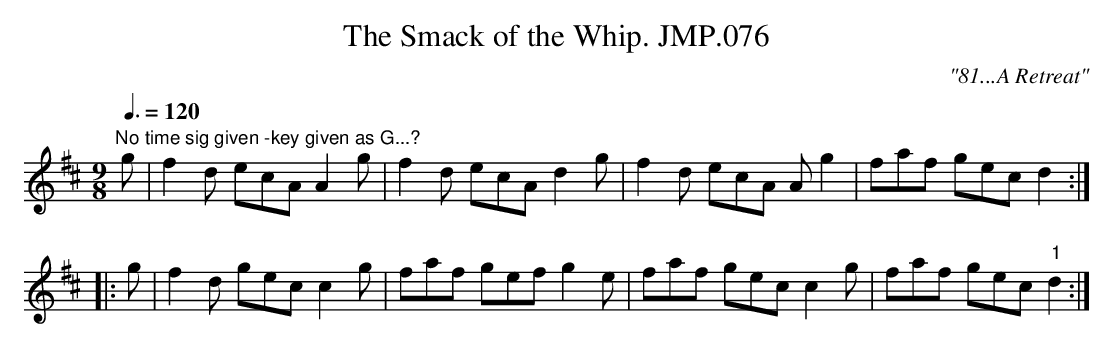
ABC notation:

X:1
T:Smack of the Whip. JMP.076, The
M:9/8
L:1/8
Q:3/8=120
C:"81...A Retreat"
K:D Major
"No time sig given -key given as G...?"g | f2d ecA A2g |\
f2d ecA d2 g|  f2d ecA Ag2 | faf gec d2 :|
|: g | f2d gec c2 g |faf gef g2 e | faf gec c2 g | faf gec"1"d2 :|
